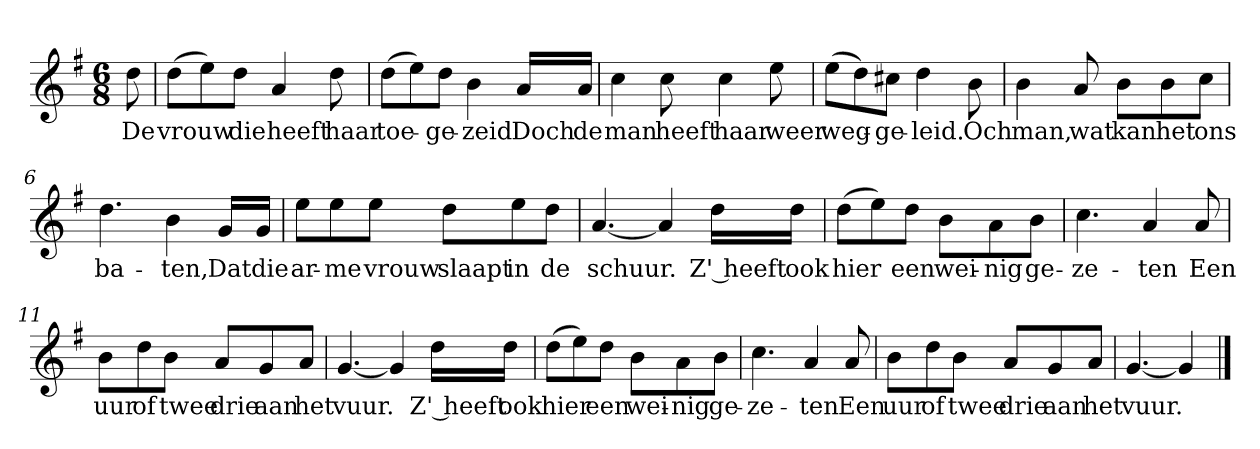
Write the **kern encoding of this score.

**kern	**text
*part1	*part1
*staff1	*staff1
*clefG2	*
*k[f#]	*
*G:	*
*M6/8	*
*MM120	*
=	=
8dd	De
=1	=1
(8dd\L	vrouw
8ee\)	.
8dd\J	die
4a	heeft
8dd	haar
=2	=2
(8dd\L	toe-
8ee\)	.
8dd\J	-ge-
4b	-zeid
16a/LL	Doch
16a/JJ	de
=3	=3
4cc	man
8cc	heeft
4cc	haar
8ee	weer
=4	=4
(8ee\L	weg-
8dd\)	.
8cc#X\J	-ge-
4dd	-leid.
8b	Och
=5	=5
4b	man,
8a	wat
8b\L	kan
8b\	het
8cc\J	ons
=6	=6
4.dd	ba-
4b	-ten,
16g/LL	Dat
16g/JJ	die
=7	=7
8ee\L	ar-
8ee\	-me
8ee\J	vrouw
8dd\L	slaapt
8ee\	in
8dd\J	de
=8	=8
[4.a	schuur.
4a]	.
16dd\LL	Z' heeft
16dd\JJ	ook
=9	=9
(8dd\L	hier
8ee\)	.
8dd\J	een
8b\L	wei-
8a\	-nig
8b\J	ge-
=10	=10
4.cc	-ze-
4a	-ten
8a	Een
=11	=11
8b\L	uur
8dd\	of
8b\J	twee
8a/L	drie
8g/	aan
8a/J	het
=12	=12
[4.g	vuur.
4g]	.
16dd\LL	Z' heeft
16dd\JJ	ook
=13	=13
(8dd\L	hier
8ee\)	.
8dd\J	een
8b\L	wei-
8a\	-nig
8b\J	ge-
=14	=14
4.cc	-ze-
4a	-ten
8a	Een
=15	=15
8b\L	uur
8dd\	of
8b\J	twee
8a/L	drie
8g/	aan
8a/J	het
=16	=16
[4.g	vuur.
4g]	.
==	==
*-	*-
